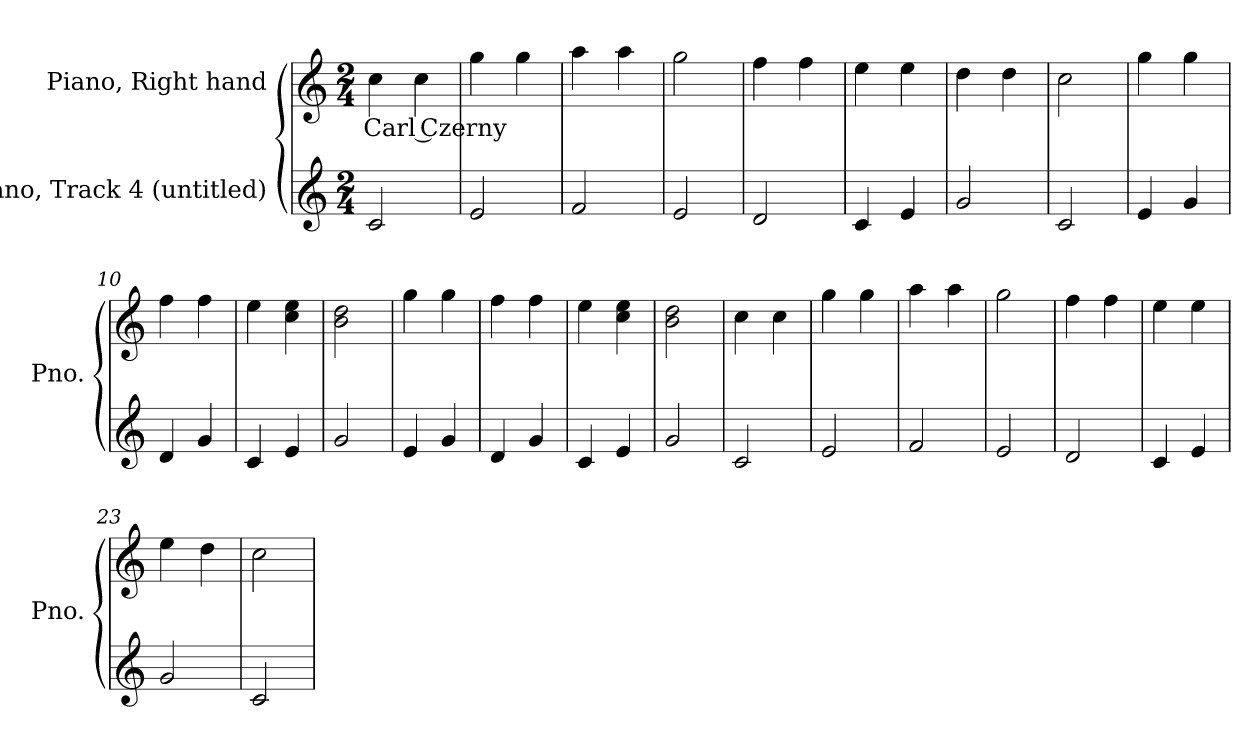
**kern	**kern	**text
*part2	*part1	*part1
*staff2	*staff1	*staff1
*I"Piano, Track 4 (untitled)	*I"Piano, Right hand	*
*I'Pno.	*I'Pno.	*
*clefG2	*clefG2	*
*k[]	*k[]	*
*M2/4	*M2/4	*
*MM100	*MM100	*
=1	=1	=1
!	!	!LO:LY:b
2c/	4cc\	Carl Czerny
.	4cc\	.
=2	=2	=2
2e/	4gg\	.
.	4gg\	.
=3	=3	=3
2f/	4aa\	.
.	4aa\	.
=4	=4	=4
2e/	2gg\	.
=5	=5	=5
2d/	4ff\	.
.	4ff\	.
=6	=6	=6
4c/	4ee\	.
4e/	4ee\	.
=7	=7	=7
2g/	4dd\	.
.	4dd\	.
=8	=8	=8
2c/	2cc\	.
=9	=9	=9
4e/	4gg\	.
4g/	4gg\	.
!!LO:LB:g=z
=10	=10	=10
4d/	4ff\	.
4g/	4ff\	.
=11	=11	=11
4c/	4ee\	.
4e/	4cc\ 4ee\	.
=12	=12	=12
2g/	2b\ 2dd\	.
=13	=13	=13
4e/	4gg\	.
4g/	4gg\	.
=14	=14	=14
4d/	4ff\	.
4g/	4ff\	.
=15	=15	=15
4c/	4ee\	.
4e/	4cc\ 4ee\	.
=16	=16	=16
2g/	2b\ 2dd\	.
=17	=17	=17
2c/	4cc\	.
.	4cc\	.
=18	=18	=18
2e/	4gg\	.
.	4gg\	.
=19	=19	=19
2f/	4aa\	.
.	4aa\	.
=20	=20	=20
2e/	2gg\	.
=21	=21	=21
2d/	4ff\	.
.	4ff\	.
=22	=22	=22
4c/	4ee\	.
4e/	4ee\	.
=23	=23	=23
2g/	4ee\	.
.	4dd\	.
!!LO:LB:g=z
=24	=24	=24
2c/	2cc\	.
=	=	=
*-	*-	*-
